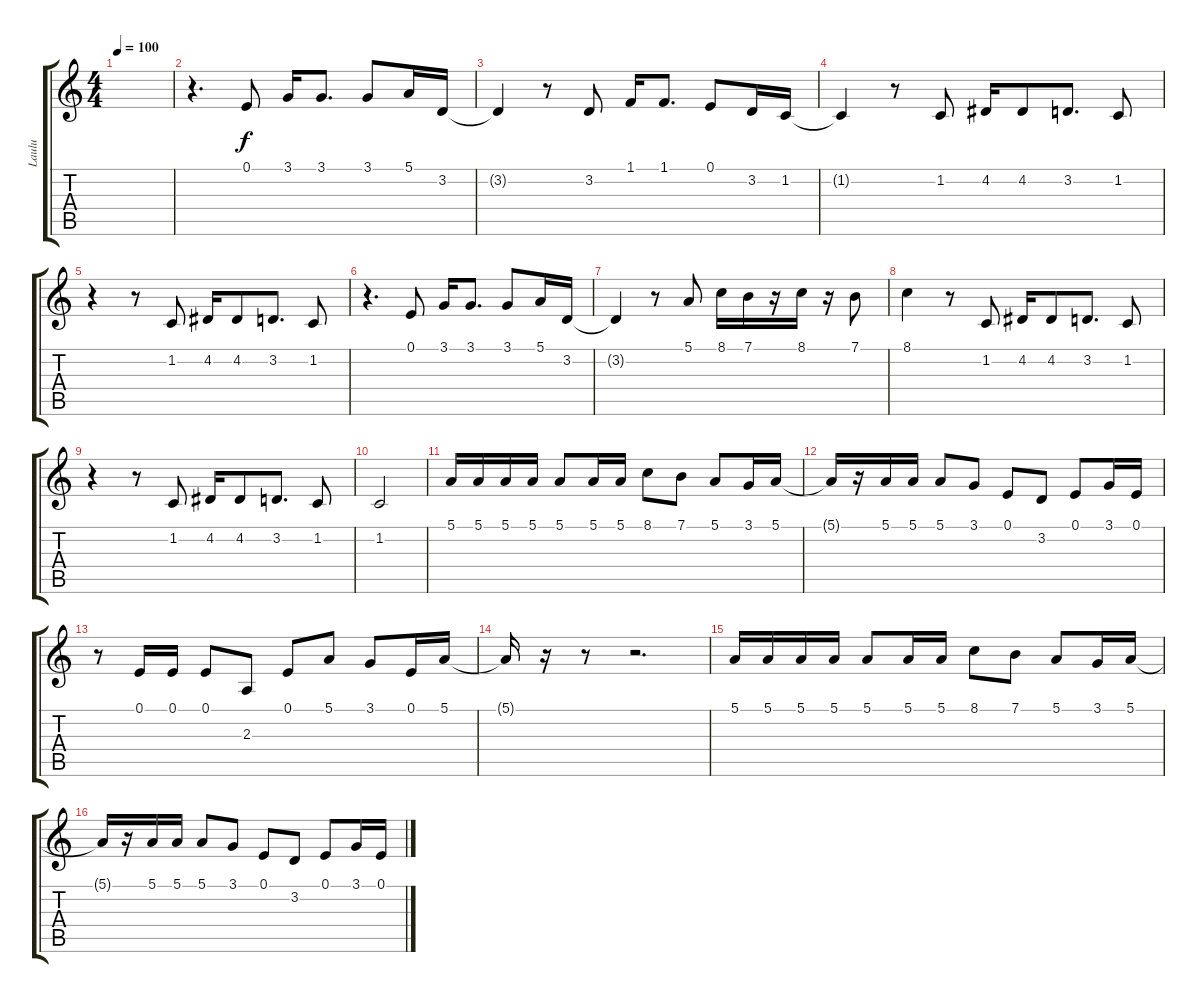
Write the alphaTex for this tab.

\track ("Laulu" "Laulu") {instrument lead6voice}
\staff {score tabs}
\tuning (E4 B3 G3 D3 A2 E2) {hide}
\ts (4 4)
\tempo 100
\clef g2
\ks c
|
r.4{d} 0.1.8 3.1.16 3.1.8{d} 3.1.8 5.1.16 3.2.16 |
3.2{t}.4 r.8 3.2.8 1.1.16 1.1.8{d} 0.1.8 3.2.16 1.2.16 |
1.2{t}.4 r.8 1.2.8 4.2.16 4.2.8 3.2.8{d} 1.2.8 |
r.4 r.8 1.2.8 4.2.16 4.2.8 3.2.8{d} 1.2.8 |
r.4{d} 0.1.8 3.1.16 3.1.8{d} 3.1.8 5.1.16 3.2.16 |
3.2{t}.4 r.8 5.1.8 8.1.16 7.1.16 r.16 8.1.16 r.16 7.1.8 |
8.1.4 r.8 1.2.8 4.2.16 4.2.8 3.2.8{d} 1.2.8 |
r.4 r.8 1.2.8 4.2.16 4.2.8 3.2.8{d} 1.2.8 |
1.2.2 |
5.1.16 5.1.16 5.1.16 5.1.16 5.1.8 5.1.16 5.1.16 8.1.8 7.1.8 5.1.8 3.1.16 5.1.16 |
5.1{t}.16 r.16 5.1.16 5.1.16 5.1.8 3.1.8 0.1.8 3.2.8 0.1.8 3.1.16 0.1.16 |
r.8 0.1.16 0.1.16 0.1.8 2.3.8 0.1.8 5.1.8 3.1.8 0.1.16 5.1.16 |
5.1{t}.16 r.16 r.8 r.2{d} |
5.1.16 5.1.16 5.1.16 5.1.16 5.1.8 5.1.16 5.1.16 8.1.8 7.1.8 5.1.8 3.1.16 5.1.16 |
5.1{t}.16 r.16 5.1.16 5.1.16 5.1.8 3.1.8 0.1.8 3.2.8 0.1.8 3.1.16 0.1.16
